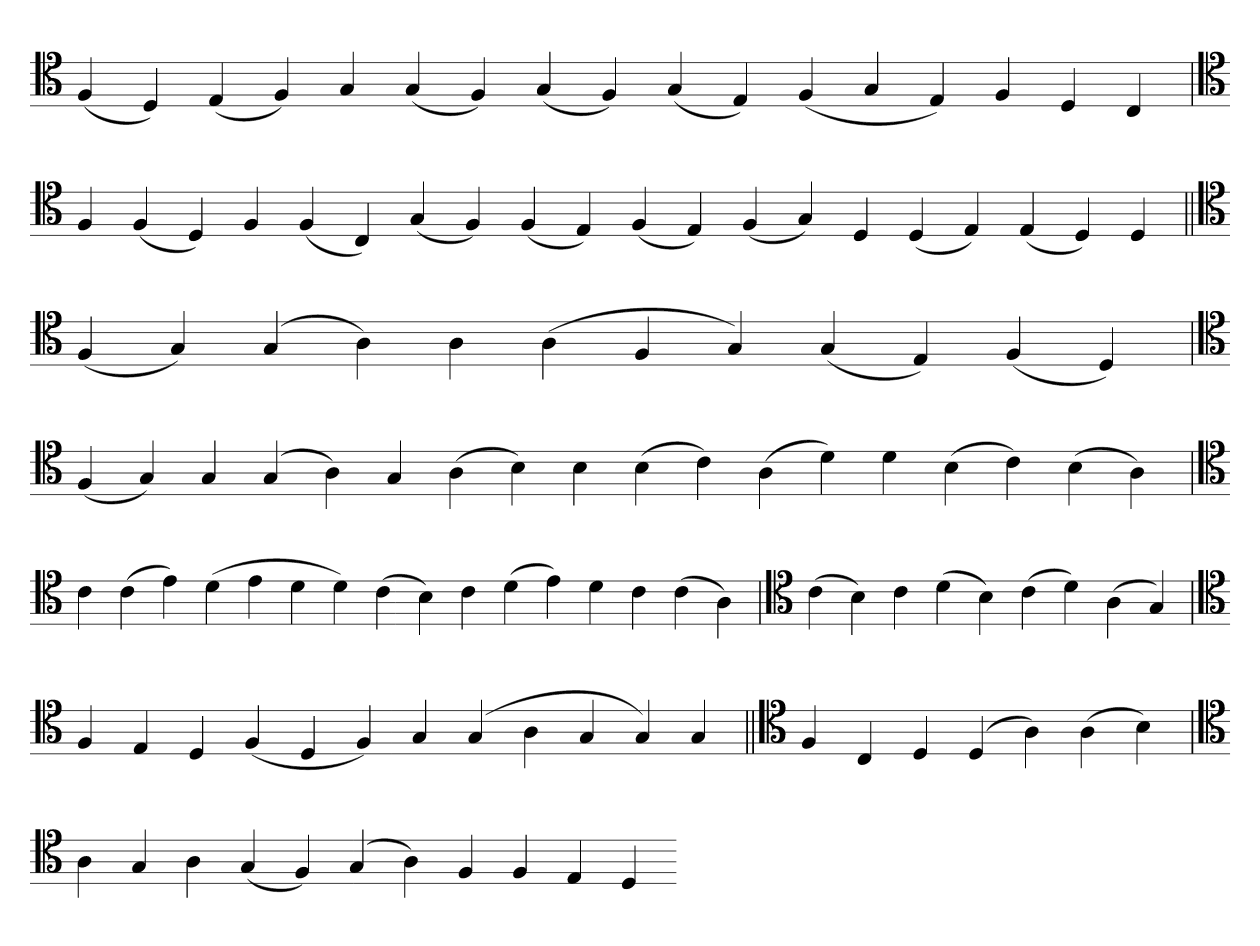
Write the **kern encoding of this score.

**kern
*part1
*staff1
*clefC4
=
(4F
4D)
(4E
4F)
4G
(4G
4F)
(4G
4F)
(4G
4E)
(4F
4G
4E)
4F
4D
4C
=`
*clefC4
4F
(4F
4D)
4F
(4F
4C)
(4G
4F)
(4F
4E)
(4F
4E)
(4F
4G)
4D
(4D
4E)
(4E
4D)
4D
=||
*clefC4
(4F
4G)
(4G
4A)
4A
(4A
4F
4G)
(4G
4E)
(4F
4D)
='
*clefC4
(4F
4G)
4G
(4G
4A)
4G
(4A
4B)
4B
(4B
4c)
(4A
4d)
4d
(4B
4c)
(4B
4A)
=
*clefC4
4c
(4c
4e)
(4d
4e
4d
4d)
(4c
4B)
4c
(4d
4e)
4d
4c
(4c
4A)
='
*clefC4
(4c
4B)
4c
(4d
4B)
(4c
4d)
(4A
4G)
=`
*clefC4
4F
4E
4D
(4F
4D
4F)
4G
(4G
4A
4G
4G)
4G
=||
*clefC4
4F
4C
4D
(4D
4A)
(4A
4B)
=`
*clefC4
4A
4G
4A
(4G
4F)
(4G
4A)
4F
4F
4E
4D
=-
*-
